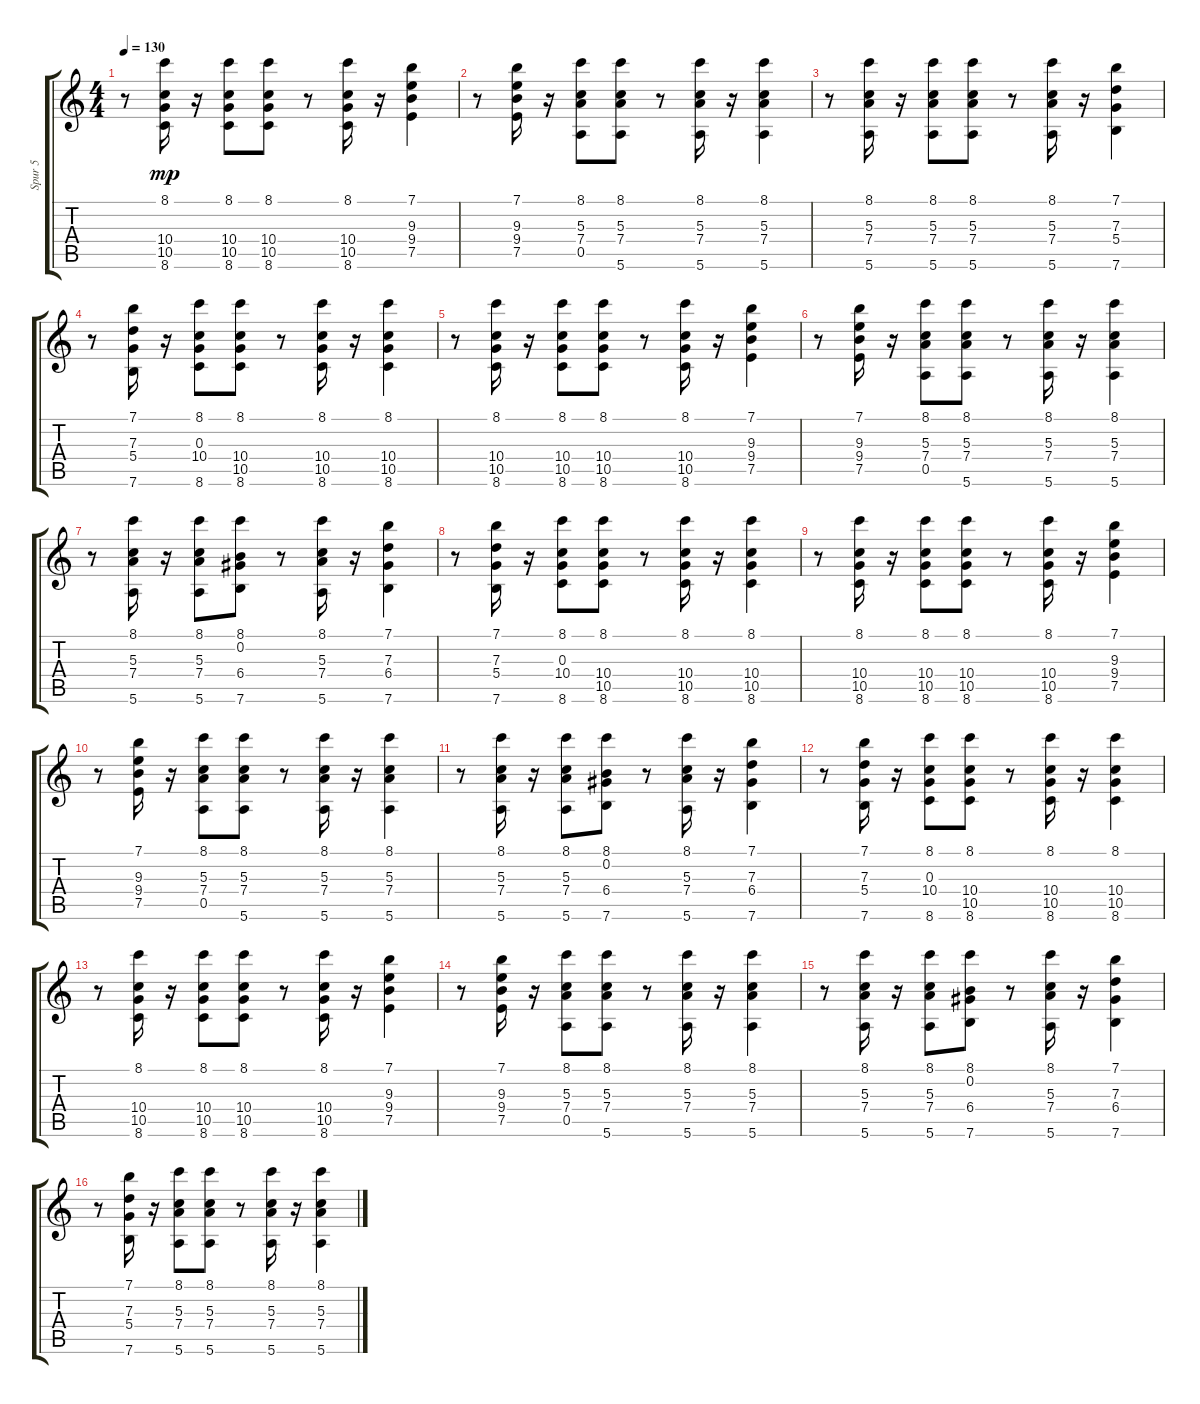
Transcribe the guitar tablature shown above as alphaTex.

\track ("Spur 5" "Spur 5") {instrument electricguitarjazz}
\staff {score tabs}
\tuning (E4 B3 G3 D3 A2 E2) {hide}
\ts (4 4)
\tempo 130
\clef g2
\ks c
r.8{dy mp} (8.1 10.4 10.5 8.6).16 r.16 (8.1 10.4 10.5 8.6).8 (8.1 10.4 10.5 8.6).8 r.8 (8.1 10.4 10.5 8.6).16 r.16 (7.1 9.3 9.4 7.5).4 |
r.8 (7.1 9.3 9.4 7.5).16 r.16 (8.1 5.3 7.4 0.5).8 (8.1 5.3 7.4 5.6).8 r.8 (8.1 5.3 7.4 5.6).16 r.16 (8.1 5.3 7.4 5.6).4 |
r.8 (8.1 5.3 7.4 5.6).16 r.16 (8.1 5.3 7.4 5.6).8 (8.1 5.3 7.4 5.6).8 r.8 (8.1 5.3 7.4 5.6).16 r.16 (7.1 7.3 5.4 7.6).4 |
r.8 (7.1 7.3 5.4 7.6).16 r.16 (8.1 0.3 10.4 8.6).8 (8.1 10.4 10.5 8.6).8 r.8 (8.1 10.4 10.5 8.6).16 r.16 (8.1 10.4 10.5 8.6).4 |
r.8 (8.1 10.4 10.5 8.6).16 r.16 (8.1 10.4 10.5 8.6).8 (8.1 10.4 10.5 8.6).8 r.8 (8.1 10.4 10.5 8.6).16 r.16 (7.1 9.3 9.4 7.5).4 |
r.8 (7.1 9.3 9.4 7.5).16 r.16 (8.1 5.3 7.4 0.5).8 (8.1 5.3 7.4 5.6).8 r.8 (8.1 5.3 7.4 5.6).16 r.16 (8.1 5.3 7.4 5.6).4 |
r.8 (8.1 5.3 7.4 5.6).16 r.16 (8.1 5.3 7.4 5.6).8 (8.1 0.2 6.4 7.6).8 r.8 (8.1 5.3 7.4 5.6).16 r.16 (7.1 7.3 6.4 7.6).4 |
r.8 (7.1 7.3 5.4 7.6).16 r.16 (8.1 0.3 10.4 8.6).8 (8.1 10.4 10.5 8.6).8 r.8 (8.1 10.4 10.5 8.6).16 r.16 (8.1 10.4 10.5 8.6).4 |
r.8 (8.1 10.4 10.5 8.6).16 r.16 (8.1 10.4 10.5 8.6).8 (8.1 10.4 10.5 8.6).8 r.8 (8.1 10.4 10.5 8.6).16 r.16 (7.1 9.3 9.4 7.5).4 |
r.8 (7.1 9.3 9.4 7.5).16 r.16 (8.1 5.3 7.4 0.5).8 (8.1 5.3 7.4 5.6).8 r.8 (8.1 5.3 7.4 5.6).16 r.16 (8.1 5.3 7.4 5.6).4 |
r.8 (8.1 5.3 7.4 5.6).16 r.16 (8.1 5.3 7.4 5.6).8 (8.1 0.2 6.4 7.6).8 r.8 (8.1 5.3 7.4 5.6).16 r.16 (7.1 7.3 6.4 7.6).4 |
r.8 (7.1 7.3 5.4 7.6).16 r.16 (8.1 0.3 10.4 8.6).8 (8.1 10.4 10.5 8.6).8 r.8 (8.1 10.4 10.5 8.6).16 r.16 (8.1 10.4 10.5 8.6).4 |
r.8 (8.1 10.4 10.5 8.6).16 r.16 (8.1 10.4 10.5 8.6).8 (8.1 10.4 10.5 8.6).8 r.8 (8.1 10.4 10.5 8.6).16 r.16 (7.1 9.3 9.4 7.5).4 |
r.8 (7.1 9.3 9.4 7.5).16 r.16 (8.1 5.3 7.4 0.5).8 (8.1 5.3 7.4 5.6).8 r.8 (8.1 5.3 7.4 5.6).16 r.16 (8.1 5.3 7.4 5.6).4 |
r.8 (8.1 5.3 7.4 5.6).16 r.16 (8.1 5.3 7.4 5.6).8 (8.1 0.2 6.4 7.6).8 r.8 (8.1 5.3 7.4 5.6).16 r.16 (7.1 7.3 6.4 7.6).4 |
r.8 (7.1 7.3 5.4 7.6).16 r.16 (8.1 5.3 7.4 5.6).8 (8.1 5.3 7.4 5.6).8 r.8 (8.1 5.3 7.4 5.6).16 r.16 (8.1 5.3 7.4 5.6).4
